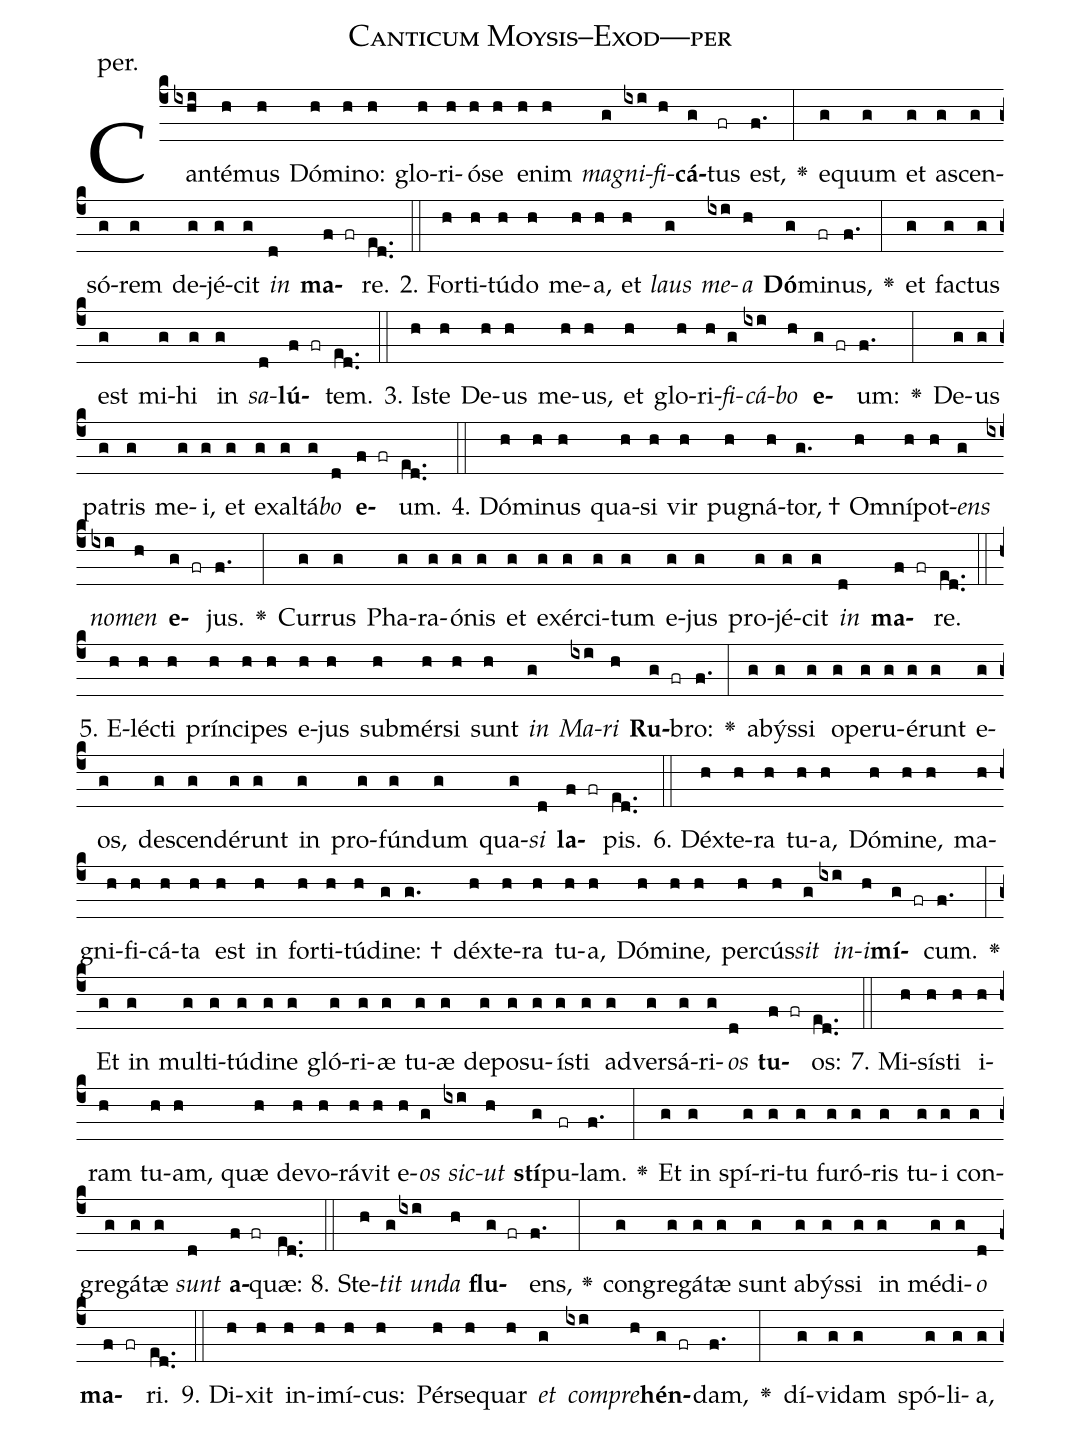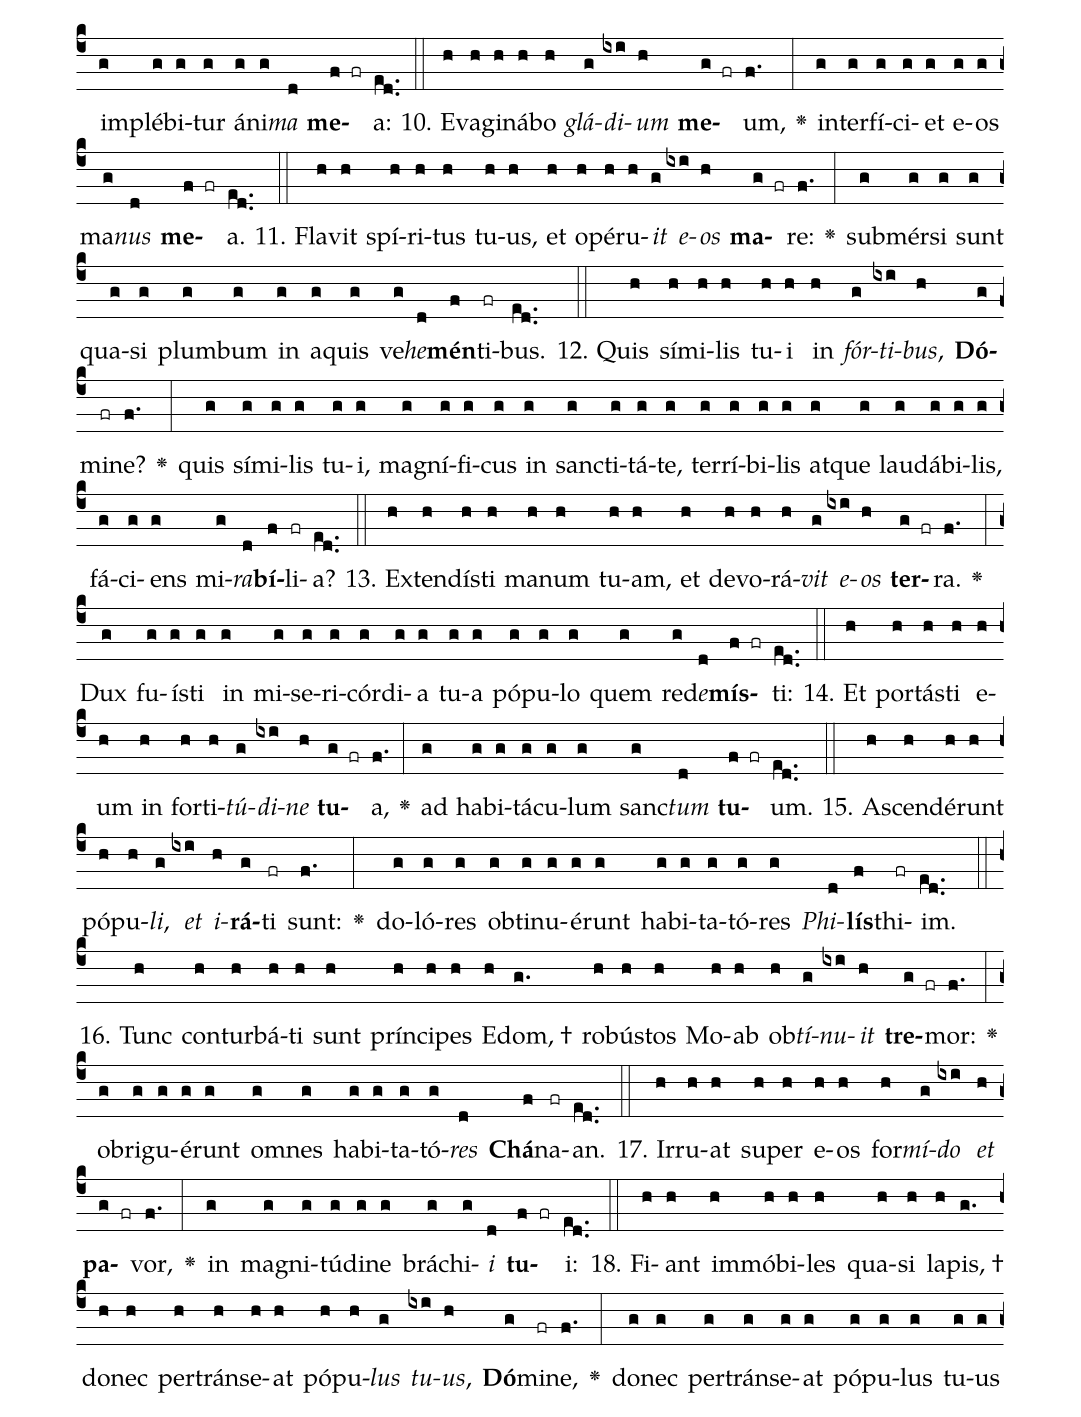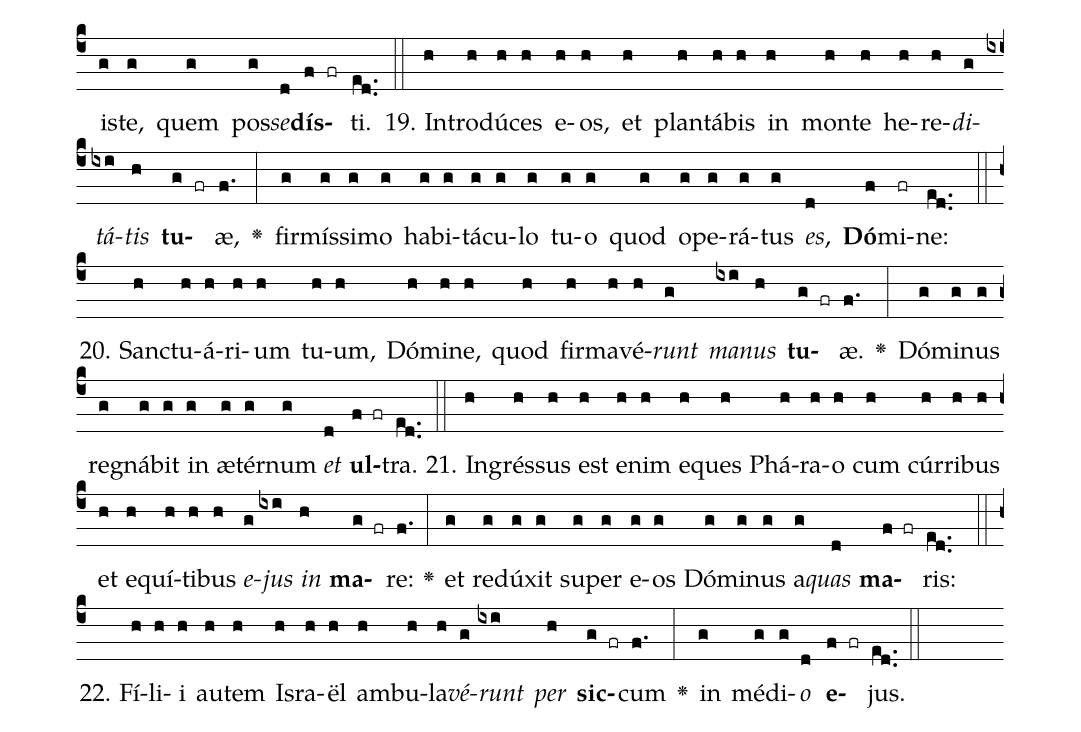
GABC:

name: Canticum Moysis--Exod---per;
annotation: per.;
%%
(c4)Can(ixhi)té(h)mus(h) Dó(h)mi(h)no:(h) glo(h)ri(h)ó(h)se(h) e(h)nim(h) <i>ma</i>(g)<i>gni</i>(ixi)<i>fi</i>(h)<b>cá</b>(g)tus(fr) est,(f.) <v>\greheightstar</v>(:) e(g)quum(g) et(g) a(g)scen(g)só(g)rem(g) de(g)jé(g)cit(g) <i>in</i>(d) <b>ma</b>(f fr)re.(ed..) (::)
2. For(h)ti(h)tú(h)do(h) me(h)a,(h) et(h) <i>laus</i>(g) <i>me</i>(ixi)<i>a</i>(h) <b>Dó</b>(g)mi(fr)nus,(f.) <v>\greheightstar</v>(:) et(g) fac(g)tus(g) est(g) mi(g)hi(g) in(g) <i>sa</i>(d)<b>lú</b>(f fr)tem.(ed..) (::)
3. Is(h)te(h) De(h)us(h) me(h)us,(h) et(h) glo(h)ri(h)<i>fi</i>(g)<i>cá</i>(ixi)<i>bo</i>(h) <b>e</b>(g fr)um:(f.) <v>\greheightstar</v>(:) De(g)us(g) pa(g)tris(g) me(g)i,(g) et(g) ex(g)al(g)tá(g)<i>bo</i>(d) <b>e</b>(f fr)um.(ed..) (::)
4. Dó(h)mi(h)nus(h) qua(h)si(h) vir(h) pu(h)gná(h)tor, †(g.) Om(h)ní(h)pot(h)<i>ens</i>(g) <i>no</i>(ixi)<i>men</i>(h) <b>e</b>(g fr)jus.(f.) <v>\greheightstar</v>(:) Cur(g)rus(g) Pha(g)ra(g)ó(g)nis(g) et(g) ex(g)ér(g)ci(g)tum(g) e(g)jus(g) pro(g)jé(g)cit(g) <i>in</i>(d) <b>ma</b>(f fr)re.(ed..) (::)
5. E(h)léc(h)ti(h) prín(h)ci(h)pes(h) e(h)jus(h) sub(h)mér(h)si(h) sunt(h) <i>in</i>(g) <i>Ma</i>(ixi)<i>ri</i>(h) <b>Ru</b>(g fr)bro:(f.) <v>\greheightstar</v>(:) a(g)býs(g)si(g) o(g)pe(g)ru(g)é(g)runt(g) e(g)os,(g) de(g)scen(g)dé(g)runt(g) in(g) pro(g)fún(g)dum(g) qua(g)<i>si</i>(d) <b>la</b>(f fr)pis.(ed..) (::)
6. Déx(h)te(h)ra(h) tu(h)a,(h) Dó(h)mi(h)ne,(h) ma(h)gni(h)fi(h)cá(h)ta(h) est(h) in(h) for(h)ti(h)tú(h)di(g)ne: †(g.) déx(h)te(h)ra(h) tu(h)a,(h) Dó(h)mi(h)ne,(h) per(h)cús(h)<i>sit</i>(g) <i>in</i>(ixi)<i>i</i>(h)<b>mí</b>(g fr)cum.(f.) <v>\greheightstar</v>(:) Et(g) in(g) mul(g)ti(g)tú(g)di(g)ne(g) gló(g)ri(g)æ(g) tu(g)æ(g) de(g)po(g)su(g)ís(g)ti(g) ad(g)ver(g)sá(g)ri(g)<i>os</i>(d) <b>tu</b>(f fr)os:(ed..) (::)
7. Mi(h)sís(h)ti(h) i(h)ram(h) tu(h)am,(h) quæ(h) de(h)vo(h)rá(h)vit(h) e(h)<i>os</i>(g) <i>sic</i>(ixi)<i>ut</i>(h) <b>stí</b>(g)pu(fr)lam.(f.) <v>\greheightstar</v>(:) Et(g) in(g) spí(g)ri(g)tu(g) fu(g)ró(g)ris(g) tu(g)i(g) con(g)gre(g)gá(g)tæ(g) <i>sunt</i>(d) <b>a</b>(f fr)quæ:(ed..) (::)
8. Ste(h)<i>tit</i>(g) <i>un</i>(ixi)<i>da</i>(h) <b>flu</b>(g fr)ens,(f.) <v>\greheightstar</v>(:) con(g)gre(g)gá(g)tæ(g) sunt(g) a(g)býs(g)si(g) in(g) mé(g)di(g)<i>o</i>(d) <b>ma</b>(f fr)ri.(ed..) (::)
9. Di(h)xit(h) in(h)i(h)mí(h)cus:(h) Pér(h)se(h)quar(h) <i>et</i>(g) <i>com</i>(ixi)<i>pre</i>(h)<b>hén</b>(g fr)dam,(f.) <v>\greheightstar</v>(:) dí(g)vi(g)dam(g) spó(g)li(g)a,(g) im(g)plé(g)bi(g)tur(g) á(g)ni(g)<i>ma</i>(d) <b>me</b>(f fr)a:(ed..) (::)
10. E(h)va(h)gi(h)ná(h)bo(h) <i>glá</i>(g)<i>di</i>(ixi)<i>um</i>(h) <b>me</b>(g fr)um,(f.) <v>\greheightstar</v>(:) in(g)ter(g)fí(g)ci(g)et(g) e(g)os(g) ma(g)<i>nus</i>(d) <b>me</b>(f fr)a.(ed..) (::)
11. Fla(h)vit(h) spí(h)ri(h)tus(h) tu(h)us,(h) et(h) o(h)pé(h)ru(h)<i>it</i>(g) <i>e</i>(ixi)<i>os</i>(h) <b>ma</b>(g fr)re:(f.) <v>\greheightstar</v>(:) sub(g)mér(g)si(g) sunt(g) qua(g)si(g) plum(g)bum(g) in(g) a(g)quis(g) ve(g)<i>he</i>(d)<b>mén</b>(f)ti(fr)bus.(ed..) (::)
12. Quis(h) sí(h)mi(h)lis(h) tu(h)i(h) in(h) <i>fór</i>(g)<i>ti</i>(ixi)<i>bus</i>,(h) <b>Dó</b>(g)mi(fr)ne?(f.) <v>\greheightstar</v>(:) quis(g) sí(g)mi(g)lis(g) tu(g)i,(g) ma(g)gní(g)fi(g)cus(g) in(g) sanc(g)ti(g)tá(g)te,(g) ter(g)rí(g)bi(g)lis(g) at(g)que(g) lau(g)dá(g)bi(g)lis,(g) fá(g)ci(g)ens(g) mi(g)<i>ra</i>(d)<b>bí</b>(f)li(fr)a?(ed..) (::)
13. Ex(h)ten(h)dís(h)ti(h) ma(h)num(h) tu(h)am,(h) et(h) de(h)vo(h)rá(h)<i>vit</i>(g) <i>e</i>(ixi)<i>os</i>(h) <b>ter</b>(g fr)ra.(f.) <v>\greheightstar</v>(:) Dux(g) fu(g)ís(g)ti(g) in(g) mi(g)se(g)ri(g)cór(g)di(g)a(g) tu(g)a(g) pó(g)pu(g)lo(g) quem(g) red(g)<i>e</i>(d)<b>mís</b>(f fr)ti:(ed..) (::)
14. Et(h) por(h)tás(h)ti(h) e(h)um(h) in(h) for(h)ti(h)<i>tú</i>(g)<i>di</i>(ixi)<i>ne</i>(h) <b>tu</b>(g fr)a,(f.) <v>\greheightstar</v>(:) ad(g) ha(g)bi(g)tá(g)cu(g)lum(g) sanc(g)<i>tum</i>(d) <b>tu</b>(f fr)um.(ed..) (::)
15. A(h)scen(h)dé(h)runt(h) pó(h)pu(h)<i>li</i>,(g) <i>et</i>(ixi) <i>i</i>(h)<b>rá</b>(g)ti(fr) sunt:(f.) <v>\greheightstar</v>(:) do(g)ló(g)res(g) ob(g)ti(g)nu(g)é(g)runt(g) ha(g)bi(g)ta(g)tó(g)res(g) <i>Phi</i>(d)<b>lís</b>(f)thi(fr)im.(ed..) (::)
16. Tunc(h) con(h)tur(h)bá(h)ti(h) sunt(h) prín(h)ci(h)pes(h) E(h)dom, †(g.) ro(h)bús(h)tos(h) Mo(h)ab(h) ob(h)<i>tí</i>(g)<i>nu</i>(ixi)<i>it</i>(h) <b>tre</b>(g fr)mor:(f.) <v>\greheightstar</v>(:) ob(g)ri(g)gu(g)é(g)runt(g) om(g)nes(g) ha(g)bi(g)ta(g)tó(g)<i>res</i>(d) <b>Chá</b>(f)na(fr)an.(ed..) (::)
17. Ir(h)ru(h)at(h) su(h)per(h) e(h)os(h) for(h)<i>mí</i>(g)<i>do</i>(ixi) <i>et</i>(h) <b>pa</b>(g fr)vor,(f.) <v>\greheightstar</v>(:) in(g) ma(g)gni(g)tú(g)di(g)ne(g) brá(g)chi(g)<i>i</i>(d) <b>tu</b>(f fr)i:(ed..) (::)
18. Fi(h)ant(h) im(h)mó(h)bi(h)les(h) qua(h)si(h) la(h)pis, †(g.) do(h)nec(h) per(h)tráns(h)e(h)at(h) pó(h)pu(h)<i>lus</i>(g) <i>tu</i>(ixi)<i>us</i>,(h) <b>Dó</b>(g)mi(fr)ne,(f.) <v>\greheightstar</v>(:) do(g)nec(g) per(g)tráns(g)e(g)at(g) pó(g)pu(g)lus(g) tu(g)us(g) is(g)te,(g) quem(g) pos(g)<i>se</i>(d)<b>dís</b>(f fr)ti.(ed..) (::)
19. In(h)tro(h)dú(h)ces(h) e(h)os,(h) et(h) plan(h)tá(h)bis(h) in(h) mon(h)te(h) he(h)re(h)<i>di</i>(g)<i>tá</i>(ixi)<i>tis</i>(h) <b>tu</b>(g fr)æ,(f.) <v>\greheightstar</v>(:) fir(g)mís(g)si(g)mo(g) ha(g)bi(g)tá(g)cu(g)lo(g) tu(g)o(g) quod(g) o(g)pe(g)rá(g)tus(g) <i>es</i>,(d) <b>Dó</b>(f)mi(fr)ne:(ed..) (::)
20. Sanc(h)tu(h)á(h)ri(h)um(h) tu(h)um,(h) Dó(h)mi(h)ne,(h) quod(h) fir(h)ma(h)vé(h)<i>runt</i>(g) <i>ma</i>(ixi)<i>nus</i>(h) <b>tu</b>(g fr)æ.(f.) <v>\greheightstar</v>(:) Dó(g)mi(g)nus(g) re(g)gná(g)bit(g) in(g) æ(g)tér(g)num(g) <i>et</i>(d) <b>ul</b>(f fr)tra.(ed..) (::)
21. In(h)grés(h)sus(h) est(h) e(h)nim(h) e(h)ques(h) Phá(h)ra(h)o(h) cum(h) cúr(h)ri(h)bus(h) et(h) e(h)quí(h)ti(h)bus(h) <i>e</i>(g)<i>jus</i>(ixi) <i>in</i>(h) <b>ma</b>(g fr)re:(f.) <v>\greheightstar</v>(:) et(g) re(g)dú(g)xit(g) su(g)per(g) e(g)os(g) Dó(g)mi(g)nus(g) a(g)<i>quas</i>(d) <b>ma</b>(f fr)ris:(ed..) (::)
22. Fí(h)li(h)i(h) au(h)tem(h) Is(h)ra(h)ël(h) am(h)bu(h)la(h)<i>vé</i>(g)<i>runt</i>(ixi) <i>per</i>(h) <b>sic</b>(g fr)cum(f.) <v>\greheightstar</v>(:) in(g) mé(g)di(g)<i>o</i>(d) <b>e</b>(f fr)jus.(ed..) (::)
